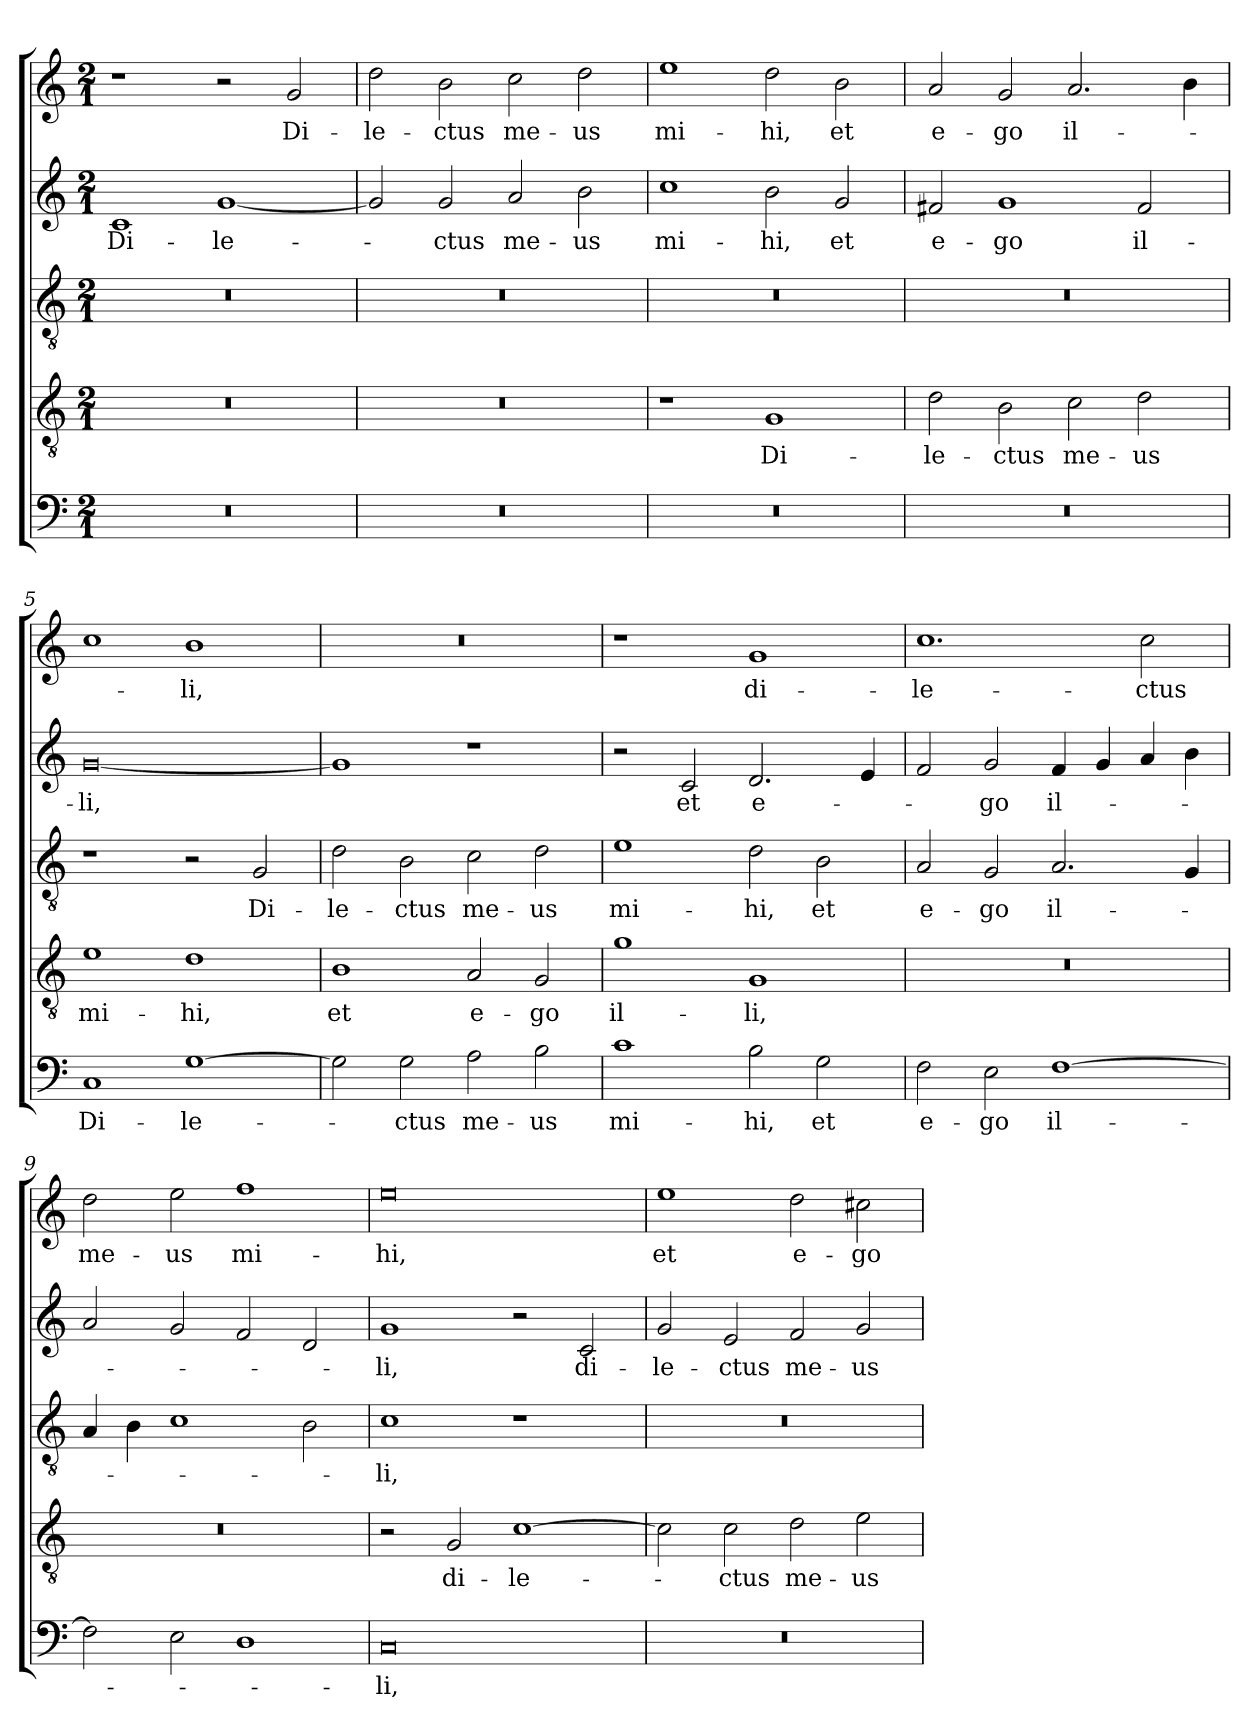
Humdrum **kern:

**kern	**text	**kern	**text	**kern	**text	**kern	**text	**kern	**text
*part5	*part5	*part4	*part4	*part3	*part3	*part2	*part2	*part1	*part1
*staff5	*staff5	*staff4	*staff4	*staff3	*staff3	*staff2	*staff2	*staff1	*staff1
*clefF4	*	*clefGv2	*	*clefGv2	*	*clefG2	*	*clefG2	*
*k[]	*	*k[]	*	*k[]	*	*k[]	*	*k[]	*
*C:	*	*C:	*	*C:	*	*C:	*	*C:	*
*M2/1	*	*M2/1	*	*M2/1	*	*M2/1	*	*M2/1	*
=1	=1	=1	=1	=1	=1	=1	=1	=1	=1
!	!	!	!	!	!	!	!LO:LY:b	!	!
0r	.	0r	.	0r	.	1c	Di-	1r	.
!	!	!	!	!	!	!	!LO:LY:b	!	!
.	.	.	.	.	.	[1g	-le-	2r	.
!	!	!	!	!	!	!	!	!	!LO:LY:b
.	.	.	.	.	.	.	.	2g/	Di-
=2	=2	=2	=2	=2	=2	=2	=2	=2	=2
!	!	!	!	!	!	!	!	!	!LO:LY:b
0r	.	0r	.	0r	.	2g/]	.	2dd\	-le-
!	!	!	!	!	!	!	!LO:LY:b	!	!LO:LY:b
.	.	.	.	.	.	2g/	-ctus	2b\	-ctus
!	!	!	!	!	!	!	!LO:LY:b	!	!LO:LY:b
.	.	.	.	.	.	2a/	me-	2cc\	me-
!	!	!	!	!	!	!	!LO:LY:b	!	!LO:LY:b
.	.	.	.	.	.	2b\	-us	2dd\	-us
=3	=3	=3	=3	=3	=3	=3	=3	=3	=3
!	!	!	!	!	!	!	!LO:LY:b	!	!LO:LY:b
0r	.	1r	.	0r	.	1cc	mi-	1ee	mi-
!	!	!	!LO:LY:b	!	!	!	!LO:LY:b	!	!LO:LY:b
.	.	1G	Di-	.	.	2b\	-hi,	2dd\	-hi,
!	!	!	!	!	!	!	!LO:LY:b	!	!LO:LY:b
.	.	.	.	.	.	2g/	et	2b\	et
=4	=4	=4	=4	=4	=4	=4	=4	=4	=4
!	!	!	!LO:LY:b	!	!	!	!LO:LY:b	!	!LO:LY:b
0r	.	2d\	-le-	0r	.	2f#X/	e-	2a/	e-
!	!	!	!LO:LY:b	!	!	!	!LO:LY:b	!	!LO:LY:b
.	.	2B\	-ctus	.	.	1g	-go	2g/	-go
!	!	!	!LO:LY:b	!	!	!	!	!	!LO:LY:b
.	.	2c\	me-	.	.	.	.	2.a/	il-
!	!	!	!LO:LY:b	!	!	!	!LO:LY:b	!	!
.	.	2d\	-us	.	.	2f#/	il-	.	.
.	.	.	.	.	.	.	.	4b\	.
=5	=5	=5	=5	=5	=5	=5	=5	=5	=5
!	!LO:LY:b	!	!LO:LY:b	!	!	!	!LO:LY:b	!	!
1C	Di-	1e	mi-	1r	.	[0g	-li,	1cc	.
!	!LO:LY:b	!	!LO:LY:b	!	!	!	!	!	!LO:LY:b
[1G	-le-	1d	-hi,	2r	.	.	.	1b	-li,
!	!	!	!	!	!LO:LY:b	!	!	!	!
.	.	.	.	2G/	Di-	.	.	.	.
=6	=6	=6	=6	=6	=6	=6	=6	=6	=6
!	!	!	!LO:LY:b	!	!LO:LY:b	!	!	!	!
2G\]	.	1B	et	2d\	-le-	1g]	.	0r	.
!	!LO:LY:b	!	!	!	!LO:LY:b	!	!	!	!
2G\	-ctus	.	.	2B\	-ctus	.	.	.	.
!	!LO:LY:b	!	!LO:LY:b	!	!LO:LY:b	!	!	!	!
2A\	me-	2A/	e-	2c\	me-	1r	.	.	.
!	!LO:LY:b	!	!LO:LY:b	!	!LO:LY:b	!	!	!	!
2B\	-us	2G/	-go	2d\	-us	.	.	.	.
!!LO:LB:g=z
=7	=7	=7	=7	=7	=7	=7	=7	=7	=7
!	!LO:LY:b	!	!LO:LY:b	!	!LO:LY:b	!	!	!	!
1c	mi-	1g	il-	1e	mi-	2r	.	1r	.
!	!	!	!	!	!	!	!LO:LY:b	!	!
.	.	.	.	.	.	2c/	et	.	.
!	!LO:LY:b	!	!LO:LY:b	!	!LO:LY:b	!	!LO:LY:b	!	!LO:LY:b
2B\	-hi,	1G	-li,	2d\	-hi,	2.d/	e-	1g	di-
!	!LO:LY:b	!	!	!	!LO:LY:b	!	!	!	!
2G\	et	.	.	2B\	et	.	.	.	.
.	.	.	.	.	.	4e/	.	.	.
=8	=8	=8	=8	=8	=8	=8	=8	=8	=8
!	!LO:LY:b	!	!	!	!LO:LY:b	!	!	!	!LO:LY:b
2F\	e-	0r	.	2A/	e-	2f/	.	1.cc	-le-
!	!LO:LY:b	!	!	!	!LO:LY:b	!	!LO:LY:b	!	!
2E\	-go	.	.	2G/	-go	2g/	-go	.	.
!	!LO:LY:b	!	!	!	!LO:LY:b	!	!LO:LY:b	!	!
[1F	il-	.	.	2.A/	il-	4f/	il-	.	.
.	.	.	.	.	.	4g/	.	.	.
!	!	!	!	!	!	!	!	!	!LO:LY:b
.	.	.	.	.	.	4a/	.	2cc\	-ctus
.	.	.	.	4G/	.	4b\	.	.	.
=9	=9	=9	=9	=9	=9	=9	=9	=9	=9
!	!	!	!	!	!	!	!	!	!LO:LY:b
2F\]	.	0r	.	4A/	.	2a/	.	2dd\	me-
.	.	.	.	4B\	.	.	.	.	.
!	!	!	!	!	!	!	!	!	!LO:LY:b
2E\	.	.	.	1c	.	2g/	.	2ee\	-us
!	!	!	!	!	!	!	!	!	!LO:LY:b
1D	.	.	.	.	.	2f/	.	1ff	mi-
.	.	.	.	2B\	.	2d/	.	.	.
=10	=10	=10	=10	=10	=10	=10	=10	=10	=10
!	!LO:LY:b	!	!	!	!LO:LY:b	!	!LO:LY:b	!	!LO:LY:b
0C	-li,	2r	.	1c	-li,	1g	-li,	0ee	-hi,
!	!	!	!LO:LY:b	!	!	!	!	!	!
.	.	2G/	di-	.	.	.	.	.	.
!	!	!	!LO:LY:b	!	!	!	!	!	!
.	.	[1c	-le-	1r	.	2r	.	.	.
!	!	!	!	!	!	!	!LO:LY:b	!	!
.	.	.	.	.	.	2c/	di-	.	.
=11	=11	=11	=11	=11	=11	=11	=11	=11	=11
!	!	!	!	!	!	!	!LO:LY:b	!	!LO:LY:b
0r	.	2c\]	.	0r	.	2g/	-le-	1ee	et
!	!	!	!LO:LY:b	!	!	!	!LO:LY:b	!	!
.	.	2c\	-ctus	.	.	2e/	-ctus	.	.
!	!	!	!LO:LY:b	!	!	!	!LO:LY:b	!	!LO:LY:b
.	.	2d\	me-	.	.	2f/	me-	2dd\	e-
!	!	!	!LO:LY:b	!	!	!	!LO:LY:b	!	!LO:LY:b
.	.	2e\	-us	.	.	2g/	-us	2cc#X\	-go
=	=	=	=	=	=	=	=	=	=
*-	*-	*-	*-	*-	*-	*-	*-	*-	*-
